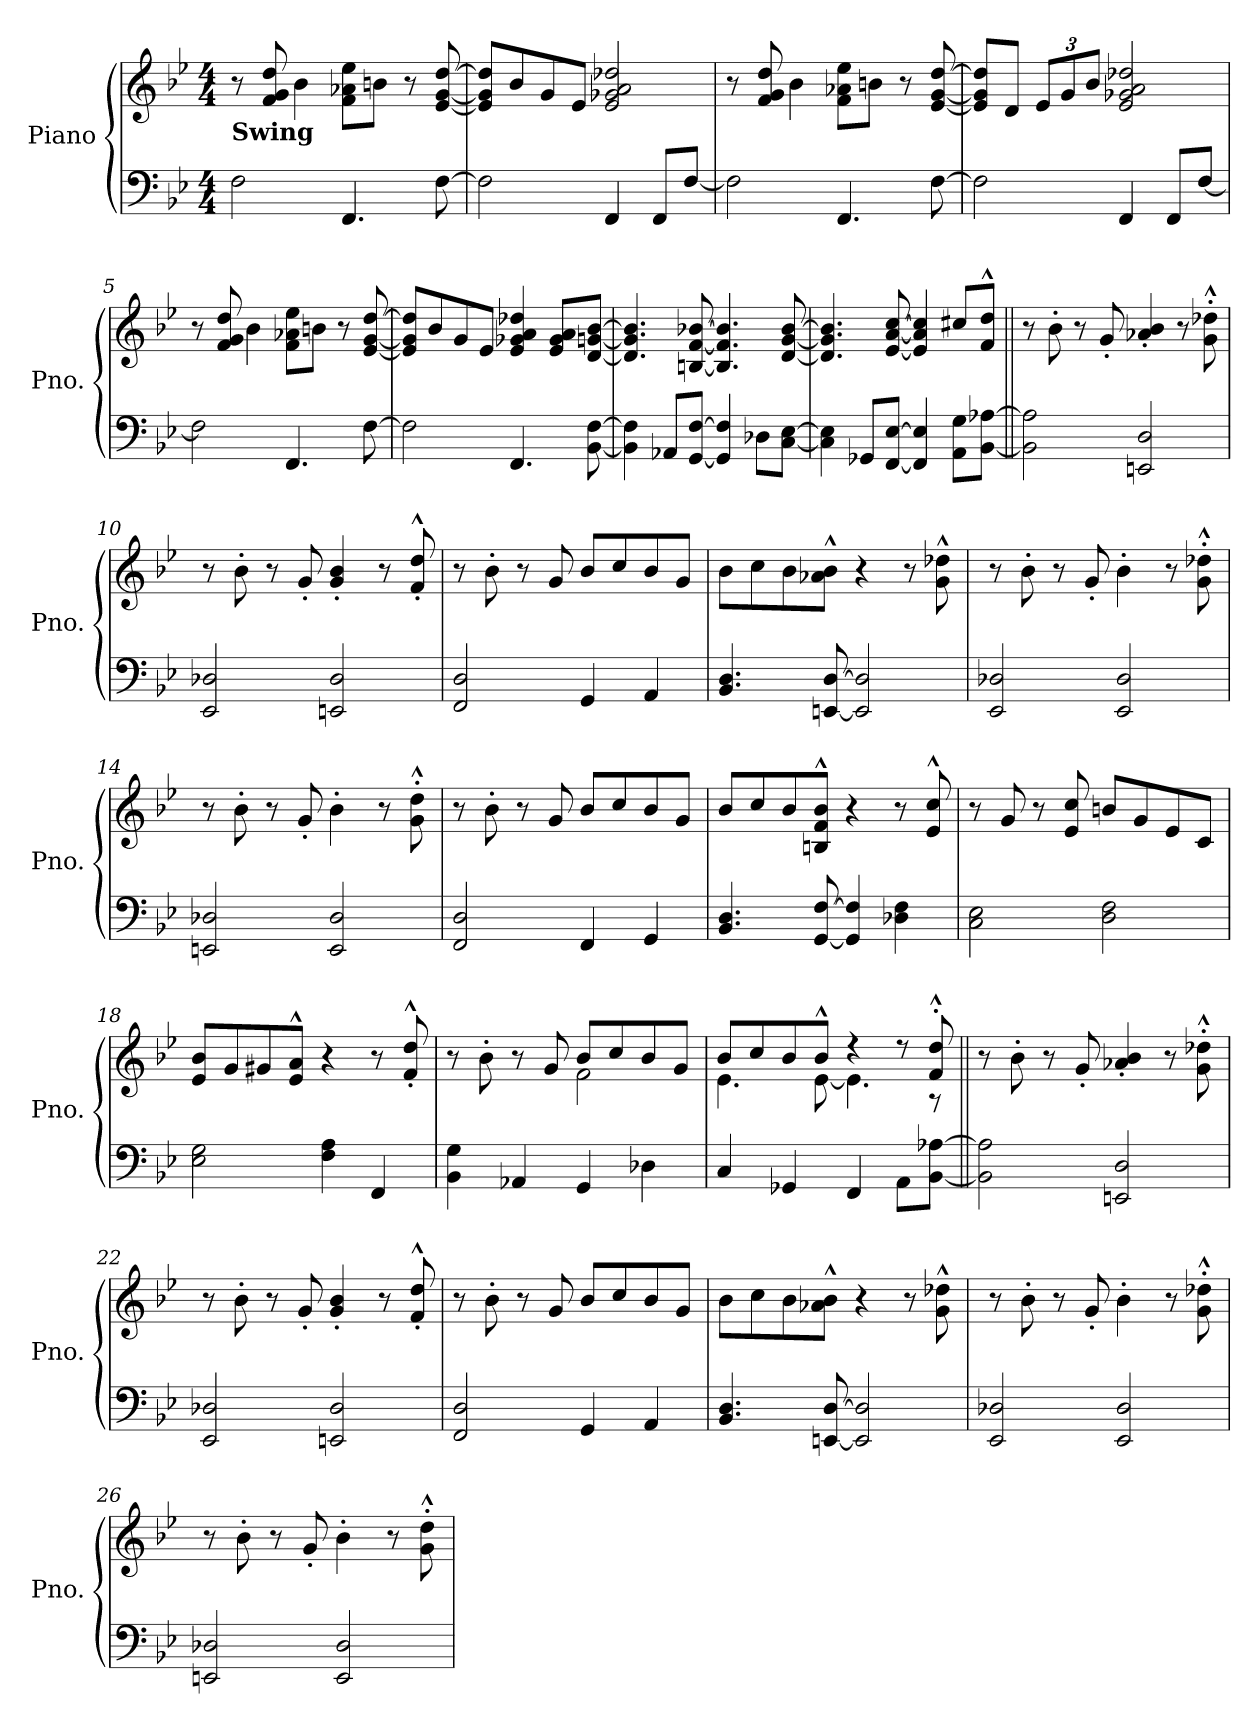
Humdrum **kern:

**kern	**kern
*part1	*part1
*staff2	*staff1
*I"Piano	*
*I'Pno.	*
*clefF4	*clefG2
*k[b-e-]	*k[b-e-]
*M4/4	*M4/4
*MM132	*MM132
=1	=1
!	!LO:TX:b:B:t=Swing
2F\	8r
.	8f/ 8g/ 8dd/
.	4b-\
4.FF/	8f\ 8a-X\ 8ee-\L
.	8bn\J
.	8r
[8F\	[8e-/ [8g/ [8dd/
=2	=2
2F\]	8e-/] 8g/] 8dd/]L
.	8b-/
.	8g/
.	8e-/J
4FF/	2e-/ 2g-X/ 2a/ 2dd-X/
8FF/L	.
[8F/J	.
=3	=3
2F\]	8r
.	8f/ 8g/ 8dd/
.	4b-\
4.FF/	8f\ 8a-X\ 8ee-\L
.	8bn\J
.	8r
[8F\	[8e-/ [8g/ [8dd/
=4	=4
2F\]	8e-/] 8g/] 8dd/]L
.	8d/J
*	*Xbrackettup
.	12e-/L
.	12g/
.	12b-/J
4FF/	2e-/ 2g-X/ 2a/ 2dd-X/
8FF/L	.
[8F/J	.
!!LO:LB:g=z
=5	=5
2F\]	8r
.	8f/ 8g/ 8dd/
.	4b-\
4.FF/	8f\ 8a-X\ 8ee-\L
.	8bn\J
.	8r
[8F\	[8e-/ [8g/ [8dd/
=6	=6
2F\]	8e-/] 8g/] 8dd/]L
.	8b-/
.	8g/
.	8e-/J
4.FF/	4e-/ 4g-X/ 4a/ 4dd-X/
.	8e-/ 8g-/ 8a/L
[8BB-\ [8F\	[8d/ [8gn/ [8b-/J
=7	=7
4BB-\] 4F\]	4.d/] 4.g/] 4.b-/]
8AA-X/L	.
[8GG/ [8F/J	[8Bn/ [8f/ [8b-X/
4GG/] 4F/]	4.B/] 4.f/] 4.b-/]
8D-X\L	.
[8C\ [8E-\J	[8d/ [8g/ [8b-/
=8	=8
4C\] 4E-\]	4.d/] 4.g/] 4.b-/]
8GG-X/L	.
[8FF/ [8E-/J	[8e-/ [8a/ [8cc/
4FF/] 4E-/]	4e-/] 4a/] 4cc/]
8AA\ 8G\L	8cc#X/L
[8BB-\ [8A-X\J	8f/^^ 8dd/^^J
!!LO:LB:g=z
=9||	=9||
2BB-\] 2A-\]	8r
.	8b-'\
.	8r
.	8g'/
2EEn/ 2D/	4a-X/' 4b-/'
.	8r
.	8g\'^^ 8dd-X\'^^
=10	=10
2EE-/ 2D-X/	8r
.	8b-'\
.	8r
.	8g'/
2EEn/ 2D-/	4g/' 4b-/'
.	8r
.	8f/'^^ 8dd/'^^
=11	=11
2FF/ 2D/	8r
.	8b-'\
.	8r
.	8g/
4GG/	8b-/L
.	8cc/
4AA/	8b-/
.	8g/J
=12	=12
4.BB-/ 4.D/	8b-\L
.	8cc\
.	8b-\
[8EEn/ [8D/	8a-X\^^ 8b-\^^J
2EE/] 2D/]	4r
.	8r
.	8g\^^ 8dd-X\^^
!!LO:LB:g=z
=13	=13
2EE-/ 2D-X/	8r
.	8b-'\
.	8r
.	8g'/
2EE-/ 2D-/	4b-'\
.	8r
.	8g\'^^ 8dd-X\'^^
=14	=14
2EEn/ 2D-X/	8r
.	8b-'\
.	8r
.	8g'/
2EE/ 2D-/	4b-'\
.	8r
.	8g\'^^ 8dd\'^^
=15	=15
2FF/ 2D/	8r
.	8b-'\
.	8r
.	8g/
4FF/	8b-/L
.	8cc/
4GG/	8b-/
.	8g/J
=16	=16
4.BB-/ 4.D/	8b-/L
.	8cc/
.	8b-/
[8GG/ [8F/	8Bn/^^ 8f/^^ 8b-/^^J
4GG/] 4F/]	4r
4D-X\ 4F\	8r
.	8e-/^^ 8cc/^^
!!LO:LB:g=z
=17	=17
2C\ 2E-\	8r
.	8g/
.	8r
.	8e-/ 8cc/
2D\ 2F\	8bn/L
.	8g/
.	8e-/
.	8c/J
=18	=18
2E-\ 2G\	8e-/ 8b-/L
.	8g/
.	8g#X/
.	8e-/^^ 8a/^^J
4F\ 4A\	4r
4FF/	8r
.	8f/'^^ 8dd/'^^
=19	=19
*	*^
4BB-\ 4G\	8r	2ryy
.	8b-'\	.
4AA-X/	8r	.
.	8g/	.
4GG/	8b-/L	2f\
.	8cc/	.
4D-X\	8b-/	.
.	8g/J	.
=20	=20	=20
4C/	8b-/L	4.e-\
.	8cc/	.
4GG-X/	8b-/	.
.	8b-^^/J	[8e-\
4FF/	4r	4.e-\]
8AA\L	8r	.
[8BB-\ [8A-X\J	8f/'^^ 8dd/'^^	8r
*	*v	*v
!!LO:PB:g=z
=21||	=21||
2BB-\] 2A-\]	8r
.	8b-'\
.	8r
.	8g'/
2EEn/ 2D/	4a-X/' 4b-/'
.	8r
.	8g\'^^ 8dd-X\'^^
=22	=22
2EE-/ 2D-X/	8r
.	8b-'\
.	8r
.	8g'/
2EEn/ 2D-/	4g/' 4b-/'
.	8r
.	8f/'^^ 8dd/'^^
=23	=23
2FF/ 2D/	8r
.	8b-'\
.	8r
.	8g/
4GG/	8b-/L
.	8cc/
4AA/	8b-/
.	8g/J
=24	=24
4.BB-/ 4.D/	8b-\L
.	8cc\
.	8b-\
[8EEn/ [8D/	8a-X\^^ 8b-\^^J
2EE/] 2D/]	4r
.	8r
.	8g\^^ 8dd-X\^^
!!LO:PB:g=z
=25	=25
2EE-/ 2D-X/	8r
.	8b-'\
.	8r
.	8g'/
2EE-/ 2D-/	4b-'\
.	8r
.	8g\'^^ 8dd-X\'^^
=26	=26
2EEn/ 2D-X/	8r
.	8b-'\
.	8r
.	8g'/
2EE/ 2D-/	4b-'\
.	8r
.	8g\'^^ 8dd\'^^
=	=
*-	*-
